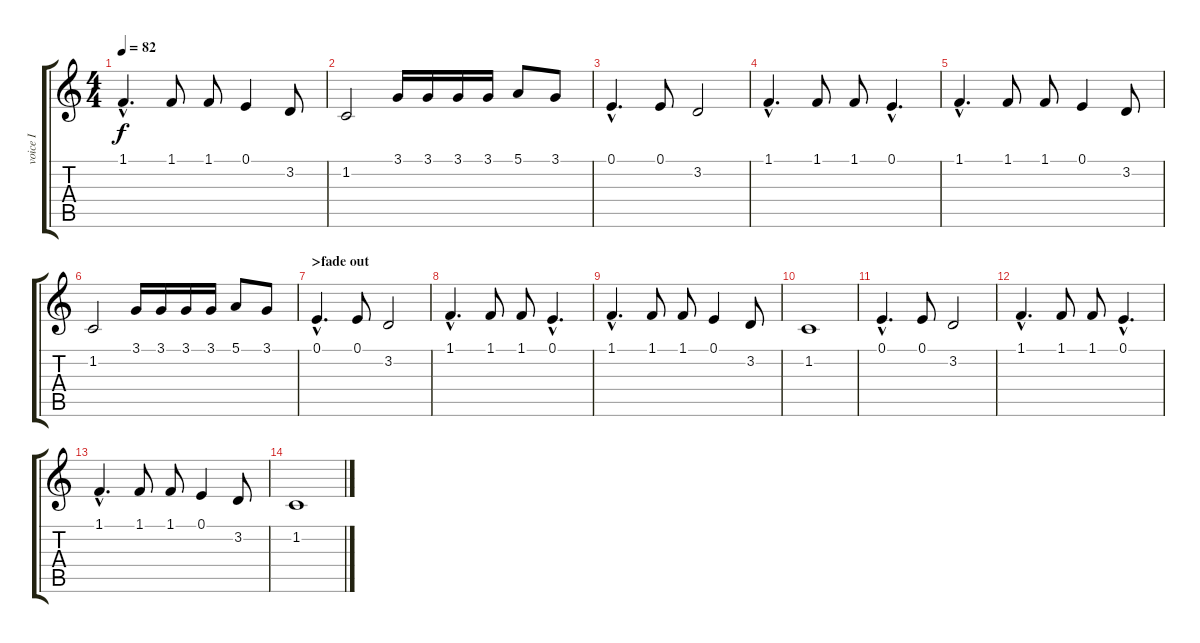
\track ("voice I" "voice I") {instrument acousticgrandpiano}
\staff {score tabs}
\tuning (E4 B3 G3 D3 A2 E2) {hide}
\ts (4 4)
\tempo 82
\clef g2
\ks c
1.1{hac}.4{d dy f} 1.1.8 1.1.8 0.1.4 3.2.8 |
1.2.2 3.1.16 3.1.16 3.1.16 3.1.16 5.1.8 3.1.8 |
0.1{hac}.4{d} 0.1.8 3.2.2 |
1.1{hac}.4{d} 1.1.8 1.1.8 0.1{hac}.4{d} |
1.1{hac}.4{d} 1.1.8 1.1.8 0.1.4 3.2.8 |
1.2.2 3.1.16 3.1.16 3.1.16 3.1.16 5.1.8 3.1.8 |
\section ("" ">fade out")
0.1{hac}.4{d} 0.1.8 3.2.2 |
1.1{hac}.4{d} 1.1.8 1.1.8 0.1{hac}.4{d} |
1.1{hac}.4{d} 1.1.8 1.1.8 0.1.4 3.2.8 |
1.2.1 |
0.1{hac}.4{d} 0.1.8 3.2.2 |
1.1{hac}.4{d} 1.1.8 1.1.8 0.1{hac}.4{d} |
1.1{hac}.4{d} 1.1.8 1.1.8 0.1.4 3.2.8 |
1.2.1
